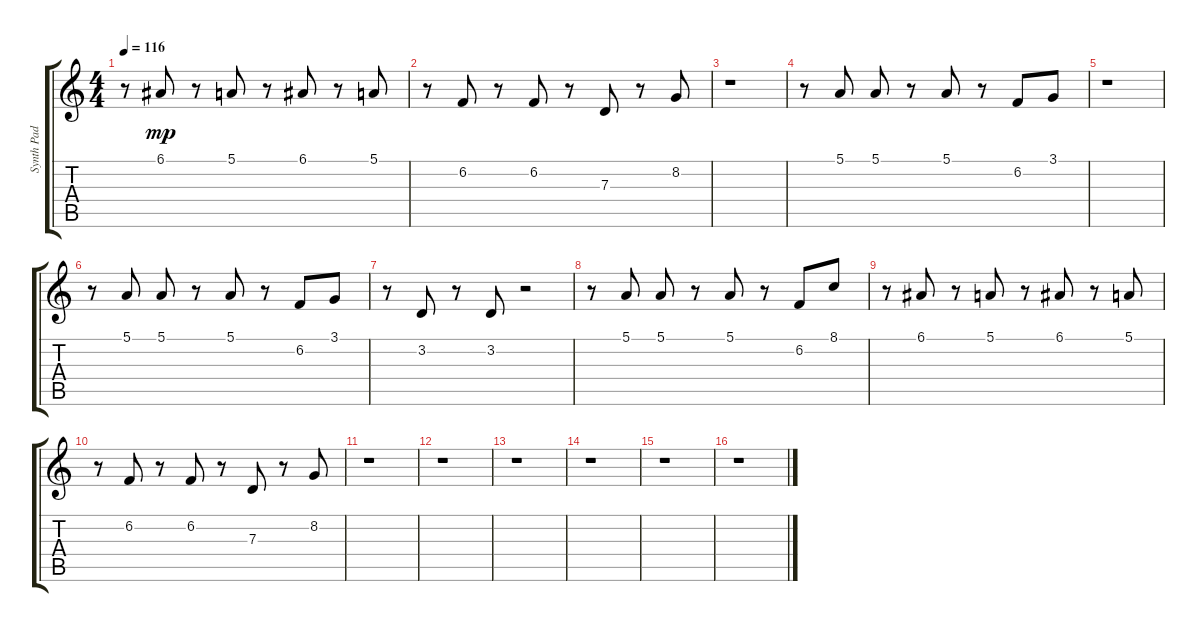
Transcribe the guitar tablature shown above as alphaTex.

\track ("Synth Pad (Choir)   " "Synth Pad ") {instrument pad4choir}
\staff {score tabs}
\tuning (E4 B3 G3 D3 A2 E2) {hide}
\ts (4 4)
\tempo 116
\clef g2
\ks c
r.8{dy mp} 6.1.8 r.8 5.1.8 r.8 6.1.8 r.8 5.1.8 |
r.8 6.2.8 r.8 6.2.8 r.8 7.3.8 r.8 8.2.8 |
r.1 |
r.8 5.1.8 5.1.8 r.8 5.1.8 r.8 6.2.8 3.1.8 |
r.1 |
r.8 5.1.8 5.1.8 r.8 5.1.8 r.8 6.2.8 3.1.8 |
r.8 3.2.8 r.8 3.2.8 r.2 |
r.8 5.1.8 5.1.8 r.8 5.1.8 r.8 6.2.8 8.1.8 |
r.8 6.1.8 r.8 5.1.8 r.8 6.1.8 r.8 5.1.8 |
r.8 6.2.8 r.8 6.2.8 r.8 7.3.8 r.8 8.2.8 |
r.1 |
r.1 |
r.1 |
r.1 |
r.1 |
r.1
